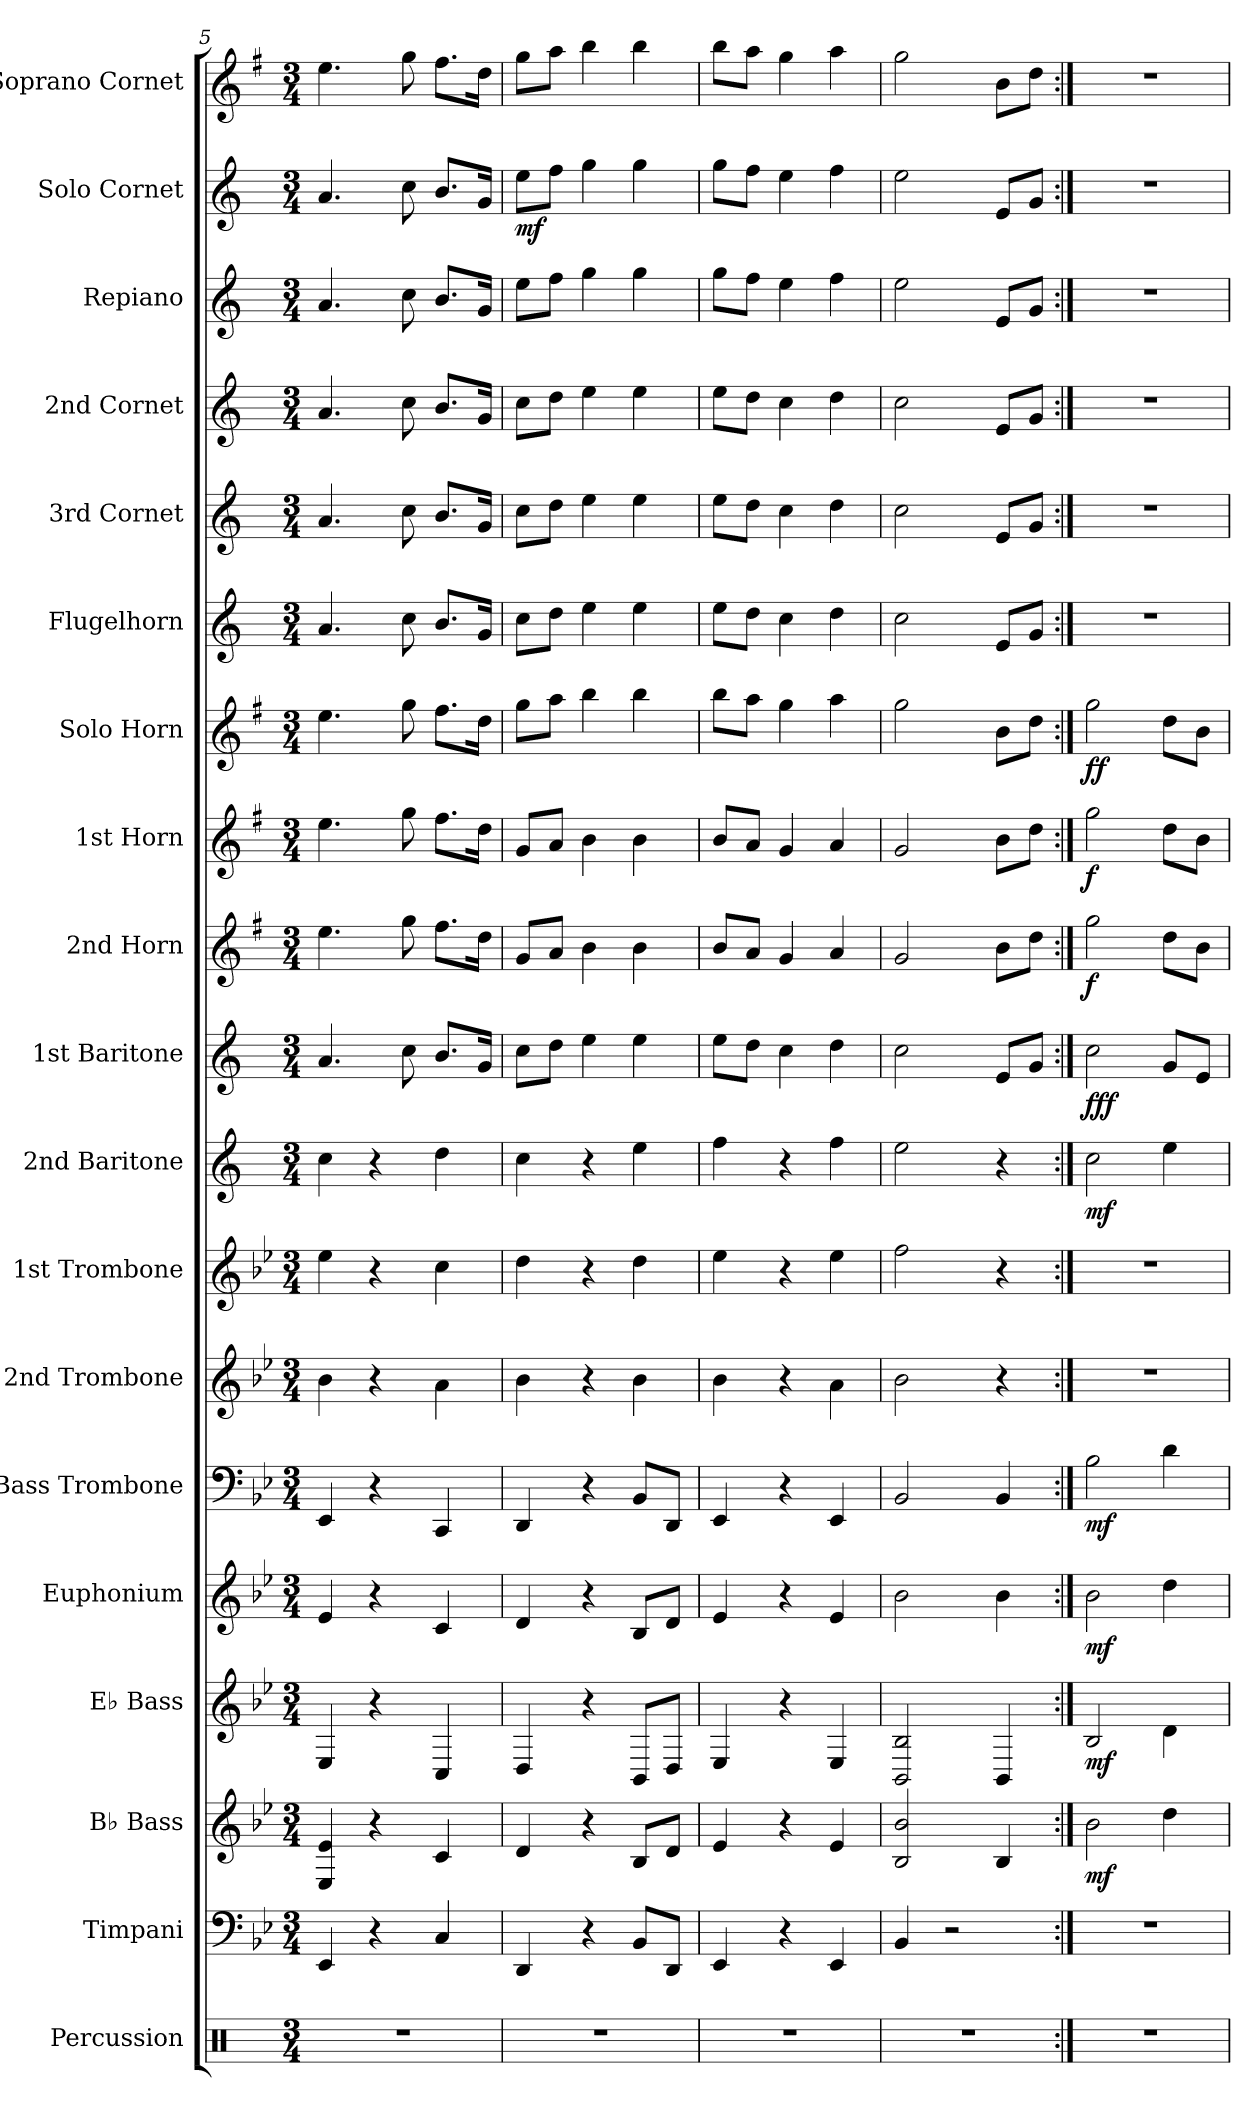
**kern	**kern	**kern	**dynam	**kern	**dynam	**kern	**dynam	**kern	**dynam	**kern	**kern	**kern	**dynam	**kern	**dynam	**kern	**dynam	**kern	**dynam	**kern	**dynam	**kern	**kern	**kern	**kern	**kern	**dynam	**kern
*part19	*part18	*part17	*part17	*part16	*part16	*part15	*part15	*part14	*part14	*part13	*part12	*part11	*part11	*part10	*part10	*part9	*part9	*part8	*part8	*part7	*part7	*part6	*part5	*part4	*part3	*part2	*part2	*part1
*staff19	*staff18	*staff17	*staff17	*staff16	*staff16	*staff15	*staff15	*staff14	*staff14	*staff13	*staff12	*staff11	*staff11	*staff10	*staff10	*staff9	*staff9	*staff8	*staff8	*staff7	*staff7	*staff6	*staff5	*staff4	*staff3	*staff2	*staff2	*staff1
*I"Percussion	*I"Timpani	*I"B♭ Bass	*	*I"E♭ Bass	*	*I"Euphonium	*	*I"Bass Trombone	*	*I"2nd Trombone	*I"1st Trombone	*I"2nd Baritone	*	*I"1st Baritone	*	*I"2nd Horn	*	*I"1st Horn	*	*I"Solo Horn	*	*I"Flugelhorn	*I"3rd Cornet	*I"2nd Cornet	*I"Repiano	*I"Solo Cornet	*	*I"Soprano Cornet
*I'Perc.	*I'Timp.	*I'B♭ Bs.	*	*I'E♭ Bs.	*	*I'Euph.	*	*I'B. Tbn.	*	*I'2nd Tbn.	*I'1st Tbn.	*I'2nd Bar.	*	*I'1st Bar.	*	*I'2nd Hn.	*	*I'1st Hn.	*	*I'Solo Hn.	*	*I'Flghn.	*I'3rd Cnt.	*I'2nd Cnt.	*I'Rep.	*I'Solo Cnt.	*	*I'Sop. Cnt.
*clefX	*clefF4	*clefG2	*	*clefG2	*	*clefG2	*	*clefF4	*	*clefG2	*clefG2	*clefG2	*	*clefG2	*	*clefG2	*	*clefG2	*	*clefG2	*	*clefG2	*clefG2	*clefG2	*clefG2	*clefG2	*	*clefG2
*	*	*ITrd15c26	*	*ITrd12c21	*	*ITrd8c14	*	*	*	*ITrd8c14	*ITrd8c14	*ITrd4c7	*	*ITrd4c7	*	*ITrd4c7	*	*ITrd4c7	*	*ITrd4c7	*	*ITrd1c2	*ITrd1c2	*ITrd1c2	*ITrd1c2	*ITrd1c2	*	*ITrd1c2
*k[]	*k[b-e-]	*k[b-e-]	*	*k[b-e-]	*	*k[b-e-]	*	*k[b-e-]	*	*k[b-e-]	*k[b-e-]	*k[b-]	*	*k[b-]	*	*k[]	*	*k[]	*	*k[]	*	*k[b-e-]	*k[b-e-]	*k[b-e-]	*k[b-e-]	*k[b-e-]	*	*k[b-]
*M3/4	*M3/4	*M3/4	*	*M3/4	*	*M3/4	*	*M3/4	*	*M3/4	*M3/4	*M3/4	*	*M3/4	*	*M3/4	*	*M3/4	*	*M3/4	*	*M3/4	*M3/4	*M3/4	*M3/4	*M3/4	*	*M3/4
=5	=5	=5	=5	=5	=5	=5	=5	=5	=5	=5	=5	=5	=5	=5	=5	=5	=5	=5	=5	=5	=5	=5	=5	=5	=5	=5	=5	=5
2.r	4EE-/	4EEE-/ 4EE-/	.	4EE-/	.	4E-/	.	4EE-/	.	4B-\	4e-\	4f\	.	4.d/	.	4.a\	.	4.a\	.	4.a\	.	4.g/	4.g/	4.g/	4.g/	4.g/	.	4.dd\
.	4r	4r	.	4r	.	4r	.	4r	.	4r	4r	4r	.	.	.	.	.	.	.	.	.	.	.	.	.	.	.	.
.	.	.	.	.	.	.	.	.	.	.	.	.	.	8f\	.	8cc\	.	8cc\	.	8cc\	.	8b-\	8b-\	8b-\	8b-\	8b-\	.	8ff\
.	4C/	4CC/	.	4CC/	.	4C/	.	4CC/	.	4A\	4c\	4g\	.	8.e/L	.	8.b\L	.	8.b\L	.	8.b\L	.	8.a/L	8.a/L	8.a/L	8.a/L	8.a/L	.	8.ee\L
.	.	.	.	.	.	.	.	.	.	.	.	.	.	16c/Jk	.	16g\Jk	.	16g\Jk	.	16g\Jk	.	16f/Jk	16f/Jk	16f/Jk	16f/Jk	16f/Jk	.	16cc\Jk
=6	=6	=6	=6	=6	=6	=6	=6	=6	=6	=6	=6	=6	=6	=6	=6	=6	=6	=6	=6	=6	=6	=6	=6	=6	=6	=6	=6	=6
!	!	!	!	!	!	!	!	!	!	!	!	!	!	!	!	!	!	!	!	!	!	!	!	!	!	!	!LO:DY:b	!
2.r	4DD/	4DD/	.	4DD/	.	4D/	.	4DD/	.	4B-\	4d\	4f\	.	8f\L	.	8c/L	.	8c/L	.	8cc\L	.	8b-\L	8b-\L	8b-\L	8dd\L	8dd\L	mf	8ff\L
.	.	.	.	.	.	.	.	.	.	.	.	.	.	8g\J	.	8d/J	.	8d/J	.	8dd\J	.	8cc\J	8cc\J	8cc\J	8ee-\J	8ee-\J	.	8gg\J
.	4r	4r	.	4r	.	4r	.	4r	.	4r	4r	4r	.	4a\	.	4e\	.	4e\	.	4ee\	.	4dd\	4dd\	4dd\	4ff\	4ff\	.	4aa\
.	8BB-/L	8BBB-/L	.	8BBB-/L	.	8BB-/L	.	8BB-/L	.	4B-\	4d\	4a\	.	4a\	.	4e\	.	4e\	.	4ee\	.	4dd\	4dd\	4dd\	4ff\	4ff\	.	4aa\
.	8DD/J	8DD/J	.	8DD/J	.	8D/J	.	8DD/J	.	.	.	.	.	.	.	.	.	.	.	.	.	.	.	.	.	.	.	.
=7	=7	=7	=7	=7	=7	=7	=7	=7	=7	=7	=7	=7	=7	=7	=7	=7	=7	=7	=7	=7	=7	=7	=7	=7	=7	=7	=7	=7
2.r	4EE-/	4EE-/	.	4EE-/	.	4E-/	.	4EE-/	.	4B-\	4e-\	4b-\	.	8a\L	.	8e/L	.	8e/L	.	8ee\L	.	8dd\L	8dd\L	8dd\L	8ff\L	8ff\L	.	8aa\L
.	.	.	.	.	.	.	.	.	.	.	.	.	.	8g\J	.	8d/J	.	8d/J	.	8dd\J	.	8cc\J	8cc\J	8cc\J	8ee-\J	8ee-\J	.	8gg\J
.	4r	4r	.	4r	.	4r	.	4r	.	4r	4r	4r	.	4f\	.	4c/	.	4c/	.	4cc\	.	4b-\	4b-\	4b-\	4dd\	4dd\	.	4ff\
.	4EE-/	4EE-/	.	4EE-/	.	4E-/	.	4EE-/	.	4A\	4e-\	4b-\	.	4g\	.	4d/	.	4d/	.	4dd\	.	4cc\	4cc\	4cc\	4ee-\	4ee-\	.	4gg\
=8	=8	=8	=8	=8	=8	=8	=8	=8	=8	=8	=8	=8	=8	=8	=8	=8	=8	=8	=8	=8	=8	=8	=8	=8	=8	=8	=8	=8
2.r	4BB-/	2BBB-/ 2BB-/	.	2BBB-/ 2BB-/	.	2B-\	.	2BB-/	.	2B-\	2f\	2a\	.	2f\	.	2c/	.	2c/	.	2cc\	.	2b-\	2b-\	2b-\	2dd\	2dd\	.	2ff\
.	2r	.	.	.	.	.	.	.	.	.	.	.	.	.	.	.	.	.	.	.	.	.	.	.	.	.	.	.
.	.	4BBB-/	.	4BBB-/	.	4B-\	.	4BB-/	.	4r	4r	4r	.	8A/L	.	8e\L	.	8e\L	.	8e\L	.	8d/L	8d/L	8d/L	8d/L	8d/L	.	8a\L
.	.	.	.	.	.	.	.	.	.	.	.	.	.	8c/J	.	8g\J	.	8g\J	.	8g\J	.	8f/J	8f/J	8f/J	8f/J	8f/J	.	8cc\J
=9:|!	=9:|!	=9:|!	=9:|!	=9:|!	=9:|!	=9:|!	=9:|!	=9:|!	=9:|!	=9:|!	=9:|!	=9:|!	=9:|!	=9:|!	=9:|!	=9:|!	=9:|!	=9:|!	=9:|!	=9:|!	=9:|!	=9:|!	=9:|!	=9:|!	=9:|!	=9:|!	=9:|!	=9:|!
!	!	!	!LO:DY:b	!	!LO:DY:b	!	!LO:DY:b	!	!LO:DY:b	!	!	!	!LO:DY:b	!	!LO:DY:b	!	!LO:DY:b	!	!LO:DY:b	!	!LO:DY:b	!	!	!	!	!	!	!
2.r	2.r	2BB-\	mf	2BB-/	mf	2B-\	mf	2B-\	mf	2.r	2.r	2f\	mf	2f\	fff	2cc\	f	2cc\	f	2cc\	ff	2.r	2.r	2.r	2.r	2.r	.	2.r
.	.	4D\	.	4D\	.	4d\	.	4d\	.	.	.	4a\	.	8c/L	.	8g\L	.	8g\L	.	8g\L	.	.	.	.	.	.	.	.
.	.	.	.	.	.	.	.	.	.	.	.	.	.	8A/J	.	8e\J	.	8e\J	.	8e\J	.	.	.	.	.	.	.	.
=	=	=	=	=	=	=	=	=	=	=	=	=	=	=	=	=	=	=	=	=	=	=	=	=	=	=	=	=
*-	*-	*-	*-	*-	*-	*-	*-	*-	*-	*-	*-	*-	*-	*-	*-	*-	*-	*-	*-	*-	*-	*-	*-	*-	*-	*-	*-	*-
